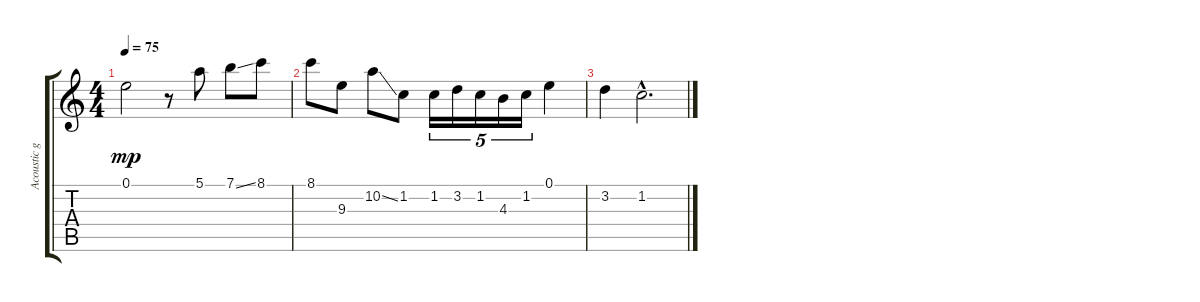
\track ("Acoustic guitar 1" "Acoustic g") {instrument acousticguitarnylon}
\staff {score tabs}
\tuning (E4 B3 G3 D3 A2 E2) {hide}
\ts (4 4)
\tempo 75
\clef g2
\ks c
0.1.2{dy mp} r.8 5.1.8 7.1{ss}.8 8.1.8 |
8.1.8 9.3.8 10.2{ss}.8 1.2.8 1.2.16{tu (5 4)} 3.2.16{tu (5 4)} 1.2.16{tu (5 4)} 4.3.16{tu (5 4)} 1.2.16{tu (5 4)} 0.1.4 |
3.2.4 1.2{hac}.2{d}
